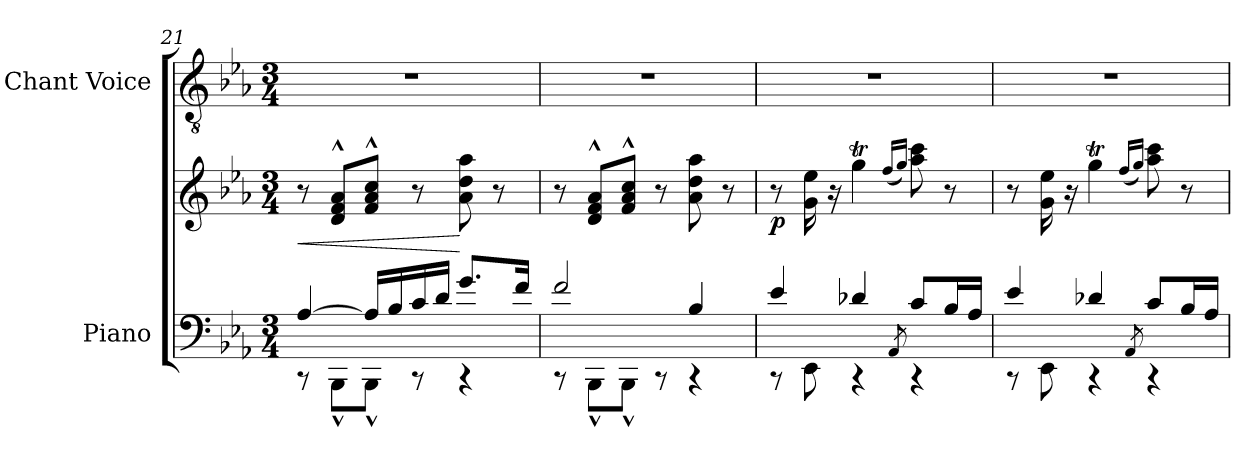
**kern	**kern	**dynam	**kern
*part2	*part2	*part2	*part1
*staff3	*staff2	*staff2/3	*staff1
*I"Piano	*	*	*I"Chant Voice
*I'Pno	*	*	*
*clefF4	*clefG2	*	*clefGv2
*k[b-e-a-]	*k[b-e-a-]	*	*k[b-e-a-]
*M3/4	*M3/4	*	*M3/4
=21	=21	=21	=21
*^	*	*	*
!	!	!	!LO:HP:b	!
!	!	!	!LO:DY:n=1:b	!
!	!	!	!LO:DY:n=2:b	!
[4A-/	8r	8r	< other-dynamics f	2.r
.	8BBB-^^\L	8d/^^ 8f/^^ 8a-/^^L	.	.
16A-/LL]	8BBB-^^\J	8f/^^ 8a-/^^ 8cc/^^J	.	.
16B-/	.	.	.	.
16c/	8r	8r	.	.
16d/JJ	.	.	.	.
8.g/L	4r	8a-\ 8dd\ 8aa-\	[	.
.	.	8r	.	.
16f/Jk	.	.	.	.
=22	=22	=22	=22	=22
2f/	8r	8r	.	2.r
.	8BBB-^^\L	8d/^^ 8f/^^ 8a-/^^L	.	.
.	8BBB-^^\J	8f/^^ 8a-/^^ 8cc/^^J	.	.
.	8r	8r	.	.
4B-/	4r	8a-\ 8dd\ 8aa-\	.	.
.	.	8r	.	.
!!LO:LB:g=z
=23	=23	=23	=23	=23
!	!	!	!LO:DY:b	!
4e-/	8r	8r	p	2.r
.	8EE-\	16g\ 16ee-\	.	.
.	.	16r	.	.
4d-X/	4r	4ggt\	.	.
.	.	(16qff/LL	.	.
8qAA-/	.	16qgg/JJ)	.	.
8c/L	4r	8aa-\ 8ccc\	.	.
16B-/L	.	8r	.	.
16A-/JJ	.	.	.	.
=24	=24	=24	=24	=24
4e-/	8r	8r	.	2.r
.	8EE-\	16g\ 16ee-\	.	.
.	.	16r	.	.
4d-X/	4r	4ggt\	.	.
.	.	(16qff/LL	.	.
8qAA-/	.	16qgg/JJ)	.	.
8c/L	4r	8aa-\ 8ccc\	.	.
16B-/L	.	8r	.	.
16A-/JJ	.	.	.	.
*v	*v	*	*	*
=	=	=	=
*-	*-	*-	*-
